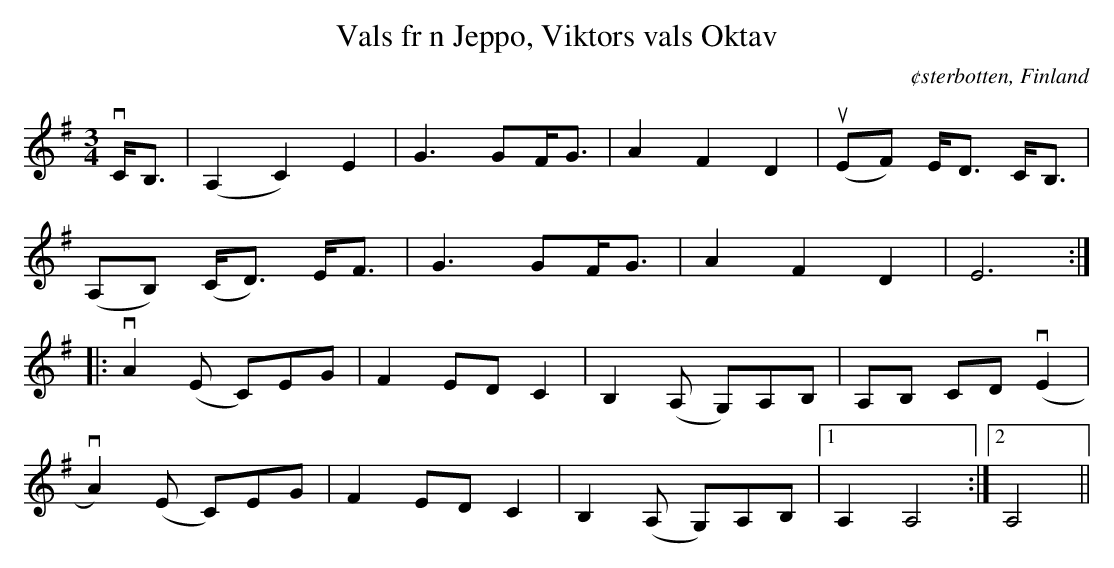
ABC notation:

X:1
T:Vals fr n Jeppo, Viktors vals Oktav
O:¢sterbotten, Finland
M:3/4
L:1/8
K:Ador
vC<B, | (A,2 C2) E2 | G3/1GF<G | A2 F2 D2 | u(EF) E<D C<B, |
      (A,B,) (C<D) E<F  | G3/1GF<G | A2 F2 D2 | E6:|
|: vA2(E C)EG | F2 EDC2 | B,2(A, G,)A,B, | A,B, CD (vE2 |
   vA2)(E C)EG | F2 EDC2 | B,2(A, G,)A,B, |1 A,2 A,4 :|2 A,4 ||
